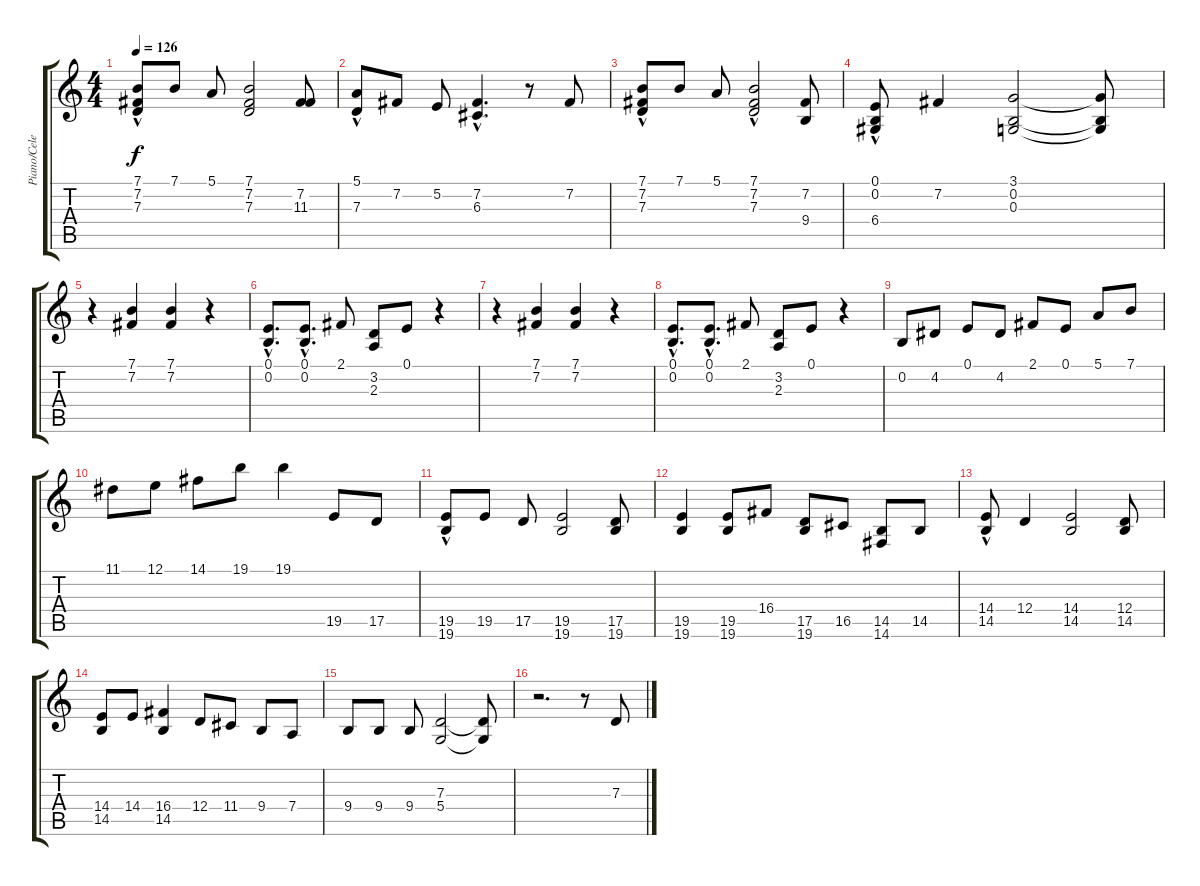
\track ("Piano/Celeste" "Piano/Cele") {instrument pad3polysynth}
\staff {score tabs}
\tuning (E4 B3 G3 D3 A2 E2) {hide}
\ts (4 4)
\tempo 126
\clef g2
\ks c
(7.1 7.2{hac} 7.3{hac}).8{dy f} 7.1.8 5.1.8 (7.1 7.2 7.3).2 (7.2 11.3).8 |
(5.1 7.3{hac}).8 7.2.8 5.2.8 (7.2{hac} 6.3{hac}).4{d} r.8 7.2.8 |
(7.1 7.2{hac} 7.3{hac}).8 7.1.8 5.1.8 (7.1{hac} 7.2 7.3).2 (7.2 9.4).8 |
(0.1 0.2{hac} 6.4{hac}).8 7.2.4 (3.1 0.2 0.3).2 (3.1{t} 0.2{t} 0.3{t}).8 |
r.4 (7.1 7.2).4 (7.1 7.2).4 r.4 |
(0.1{hac} 0.2{hac}).8{d} (0.1{hac} 0.2).8{d} 2.1.8 (3.2 2.3).8 0.1.8 r.4 |
r.4 (7.1 7.2).4 (7.1 7.2).4 r.4 |
(0.1{hac} 0.2{hac}).8{d} (0.1{hac} 0.2).8{d} 2.1.8 (3.2 2.3).8 0.1.8 r.4 |
0.2.8 4.2.8 0.1.8 4.2.8 2.1.8 0.1.8 5.1.8 7.1.8 |
11.1.8 12.1.8 14.1.8 19.1.8 19.1.4 19.5.8 17.5.8 |
(19.5 19.6{hac}).8 19.5.8 17.5.8 (19.5 19.6).2 (17.5 19.6).8 |
(19.5 19.6).4 (19.5 19.6).8 16.4.8 (17.5 19.6).8 16.5.8 (14.5 14.6).8 14.5.8 |
(14.4 14.5{hac}).8 12.4.4 (14.4 14.5).2 (12.4 14.5).8 |
(14.4 14.5).8 14.4.8 (16.4 14.5).4 12.4.8 11.4.8 9.4.8 7.4.8 |
9.4.8 9.4.8 9.4.8 (7.3 5.4).2 (7.3{t} 5.4{t}).8 |
r.2{d} r.8 7.3.8
